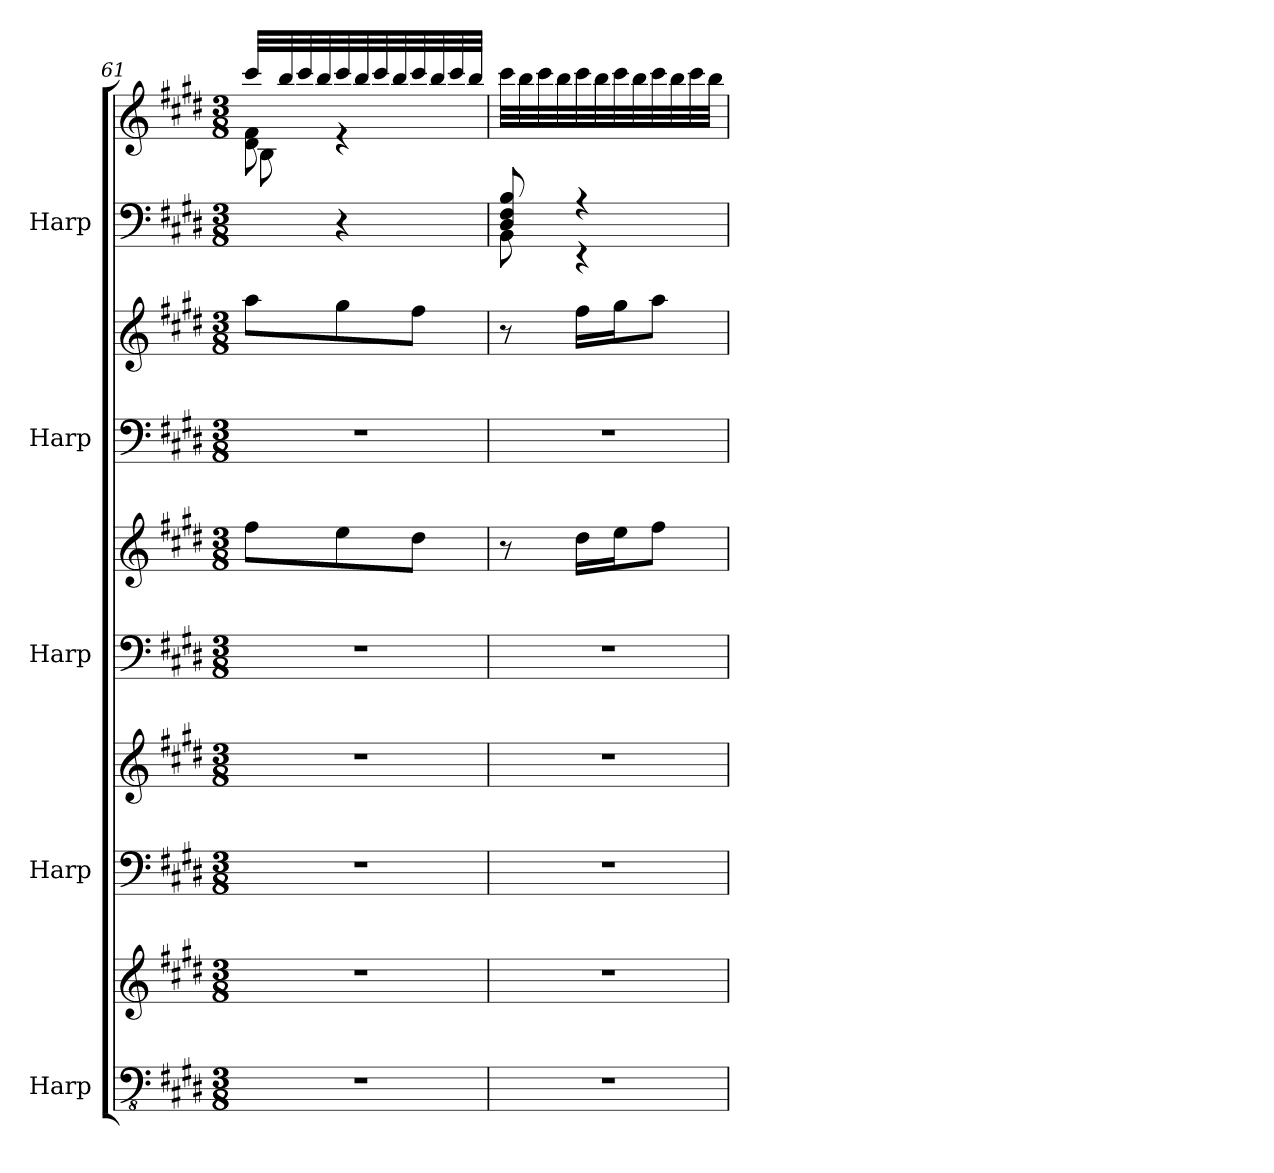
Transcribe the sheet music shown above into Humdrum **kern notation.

**kern	**kern	**kern	**kern	**kern	**kern	**kern	**kern	**kern	**kern
*part5	*part5	*part4	*part4	*part3	*part3	*part2	*part2	*part1	*part1
*staff10	*staff9	*staff8	*staff7	*staff6	*staff5	*staff4	*staff3	*staff2	*staff1
*I"Harp	*	*I"Harp	*	*I"Harp	*	*I"Harp	*	*I"Harp	*
*I'Hp	*	*I'Hp	*	*I'Hp	*	*I'Hp	*	*I'Hp	*
!!LO:PB:g=z
*clefFv4	*clefG2	*clefF4	*clefG2	*clefF4	*clefG2	*clefF4	*clefG2	*clefF4	*clefG2
*k[f#c#g#d#]	*k[f#c#g#d#]	*k[f#c#g#d#]	*k[f#c#g#d#]	*k[f#c#g#d#]	*k[f#c#g#d#]	*k[f#c#g#d#]	*k[f#c#g#d#]	*k[f#c#g#d#]	*k[f#c#g#d#]
*M3/8	*M3/8	*M3/8	*M3/8	*M3/8	*M3/8	*M3/8	*M3/8	*M3/8	*M3/8
=61	=61	=61	=61	=61	=61	=61	=61	=61	=61
*	*	*	*	*	*	*	*	*	*^
*	*	*	*	*	*	*	*	*	*	*^
4.r	4.r	4.r	4.r	4.r	8ff#\L	4.r	8aa\L	8ryy	32ccc#/LLL	8d#\ 8f#\	8B\
.	.	.	.	.	.	.	.	.	32bb/	.	.
.	.	.	.	.	.	.	.	.	32ccc#/	.	.
.	.	.	.	.	.	.	.	.	32bb/	.	.
.	.	.	.	.	8ee\	.	8gg#\	4r	32ccc#/	4r	4ryy
.	.	.	.	.	.	.	.	.	32bb/	.	.
.	.	.	.	.	.	.	.	.	32ccc#/	.	.
.	.	.	.	.	.	.	.	.	32bb/	.	.
.	.	.	.	.	8dd#\J	.	8ff#\J	.	32ccc#/	.	.
.	.	.	.	.	.	.	.	.	32bb/	.	.
.	.	.	.	.	.	.	.	.	32ccc#/	.	.
.	.	.	.	.	.	.	.	.	32bb/JJJ	.	.
*	*	*	*	*	*	*	*	*	*v	*v	*v
=62	=62	=62	=62	=62	=62	=62	=62	=62	=62
*	*	*	*	*	*	*	*	*^	*
4.r	4.r	4.r	4.r	4.r	8r	4.r	8r	8D#/ 8F#/ 8B/	8BB\	32ccc#\LLL
.	.	.	.	.	.	.	.	.	.	32bb\
.	.	.	.	.	.	.	.	.	.	32ccc#\
.	.	.	.	.	.	.	.	.	.	32bb\
.	.	.	.	.	16dd#\LL	.	16ff#\LL	4r	4rEE	32ccc#\
.	.	.	.	.	.	.	.	.	.	32bb\
.	.	.	.	.	16ee\J	.	16gg#\J	.	.	32ccc#\
.	.	.	.	.	.	.	.	.	.	32bb\
.	.	.	.	.	8ff#\J	.	8aa\J	.	.	32ccc#\
.	.	.	.	.	.	.	.	.	.	32bb\
.	.	.	.	.	.	.	.	.	.	32ccc#\
.	.	.	.	.	.	.	.	.	.	32bb\JJJ
*	*	*	*	*	*	*	*	*v	*v	*
=	=	=	=	=	=	=	=	=	=
*-	*-	*-	*-	*-	*-	*-	*-	*-	*-
